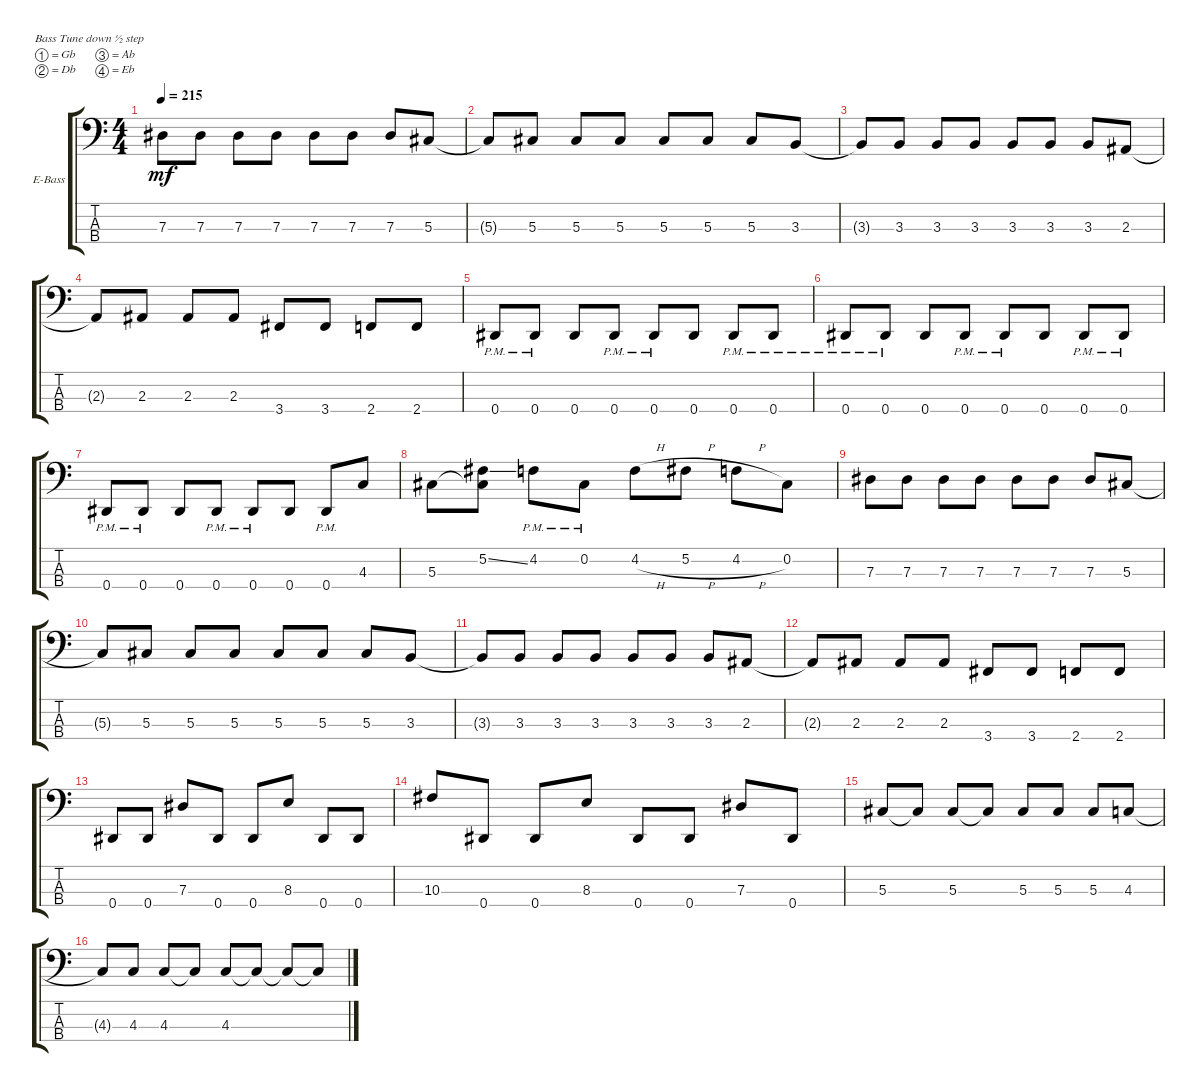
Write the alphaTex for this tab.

\bracketExtendMode groupsimilarinstruments
\firstSystemTrackNameOrientation horizontal
\otherSystemsTrackNameOrientation horizontal
\track ("Electric Bass" "E-Bass") {instrument electricbassfinger}
\staff {score tabs}
\tuning (Gb2 Db2 Ab1 Eb1)
\ts (4 4)
\tempo 215
\clef f4
\ks c
7.3.8{dy mf} 7.3.8 7.3.8 7.3.8 7.3.8 7.3.8 7.3.8 5.3.8 |
5.3{t}.8 5.3.8 5.3.8 5.3.8 5.3.8 5.3.8 5.3.8 3.3.8 |
3.3{t}.8 3.3.8 3.3.8 3.3.8 3.3.8 3.3.8 3.3.8 2.3.8 |
2.3{t}.8 2.3.8 2.3.8 2.3.8 3.4.8 3.4.8 2.4.8 2.4.8 |
0.4{pm}.8 0.4{pm}.8 0.4.8 0.4{pm}.8 0.4{pm}.8 0.4.8 0.4{pm}.8 0.4{pm}.8 |
0.4{pm}.8 0.4{pm}.8 0.4.8 0.4{pm}.8 0.4{pm}.8 0.4.8 0.4{pm}.8 0.4{pm}.8 |
0.4{pm}.8 0.4{pm}.8 0.4.8 0.4{pm}.8 0.4{pm}.8 0.4.8 0.4{pm}.8 4.3.8 |
5.3.8 (5.2{ss} 5.3{t}).8 4.2{pm}.8 0.2{pm}.8 4.2{h}.8 5.2{h}.8 4.2{h}.8 0.2.8 |
7.3.8 7.3.8 7.3.8 7.3.8 7.3.8 7.3.8 7.3.8 5.3.8 |
5.3{t}.8 5.3.8 5.3.8 5.3.8 5.3.8 5.3.8 5.3.8 3.3.8 |
3.3{t}.8 3.3.8 3.3.8 3.3.8 3.3.8 3.3.8 3.3.8 2.3.8 |
2.3{t}.8 2.3.8 2.3.8 2.3.8 3.4.8 3.4.8 2.4.8 2.4.8 |
0.4.8 0.4.8 7.3.8 0.4.8 0.4.8 8.3.8 0.4.8 0.4.8 |
10.3.8 0.4.8 0.4.8 8.3.8 0.4.8 0.4.8 7.3.8 0.4.8 |
5.3.8 5.3{t}.8 5.3.8 5.3{t}.8 5.3.8 5.3.8 5.3.8 4.3.8 |
4.3{t}.8 4.3.8 4.3.8 4.3{t}.8 4.3.8 4.3{t}.8 4.3{t}.8 4.3{t}.8
